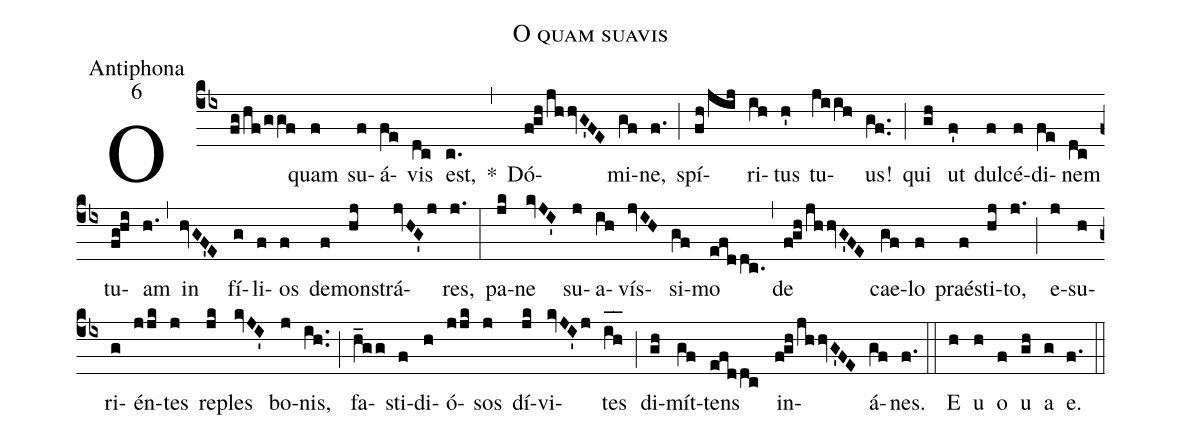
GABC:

name:O quam suavis;
office-part:Antiphona;
mode:6;
%%
(cb4) O(fg/hf/ggf) quam(f) su(f)á(fe)vis(dc) est,(c.) *(,) Dó(fghjhhvG'FE)mi(gf)ne,(f.) (;) spí(fh/jij)ri(ih)tus(h') tu(jiih)us!(gf..) (;) qui(gh) ut(f') dul(f)cé(f)di(fe)nem(dc) tu(fg!hi)am(h.) (,) in(hvGF'E) fí(g)li(f)os(f) de(f)mon(hj)strá(jvHG'j)res,(j.) (:) pa(jk)ne(kvJI') su(j)a(ih)vís(jvIH)si(gf)mo(efddc.) (,) de(fghjhhvG'FE) cae(gf)lo(f) praé(f)sti(hj)to,(j.) (;) e(j)su(h)ri(g)én(jjk)tes(j) re(jk)ples(kvJI') bo(j)nis,(ih..) (;) fa(h_gg)sti(f)di(h)ó(jjk)sos(j) dí(jk)vi(kvJI'j)tes(i_[oh:h]h_[oh:h]) (;) di(gh)mít(gf)tens(efddc) in(fghjhhvG'FE)á(gf)nes.(f.) (::) <eu>E(h) u(h) o(f) u(gh) a(g) e.</eu>(f.) (::)
